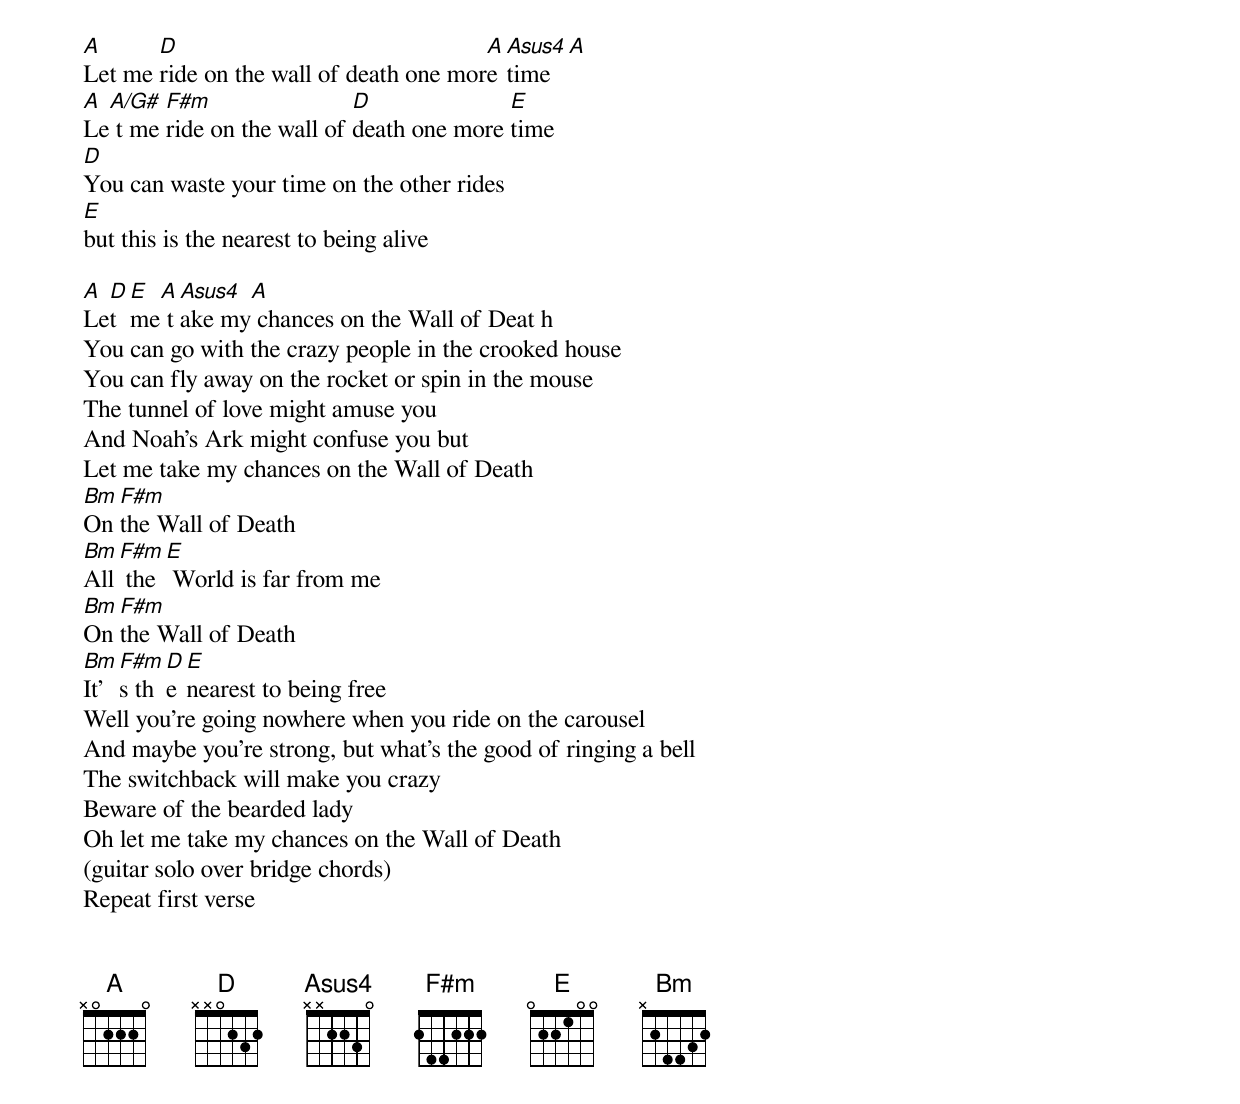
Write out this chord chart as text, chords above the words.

<pre>

A      D                                A Asus4 A
Let me ride on the wall of death one more time
A A/G#  F#m                 D              E
Le t me ride on the wall of death one more time
D
You can waste your time on the other rides
E
but this is the nearest to being alive

A D E A Asus4 A
Let me take my chances on the Wall of Deat h
You can go with the crazy people in the crooked house
You can fly away on the rocket or spin in the mouse
The tunnel of love might amuse you
And Noah's Ark might confuse you but
Let me take my chances on the Wall of Death
Bm F#m
On the Wall of Death
Bm F#m E
All the World is far from me
Bm F#m
On the Wall of Death
Bm F#m D E
It's the nearest to being free
Well you're going nowhere when you ride on the carousel
And maybe you're strong, but what's the good of ringing a bell
The switchback will make you crazy
Beware of the bearded lady
Oh let me take my chances on the Wall of Death
(guitar solo over bridge chords)
Repeat first verse

</pre>
